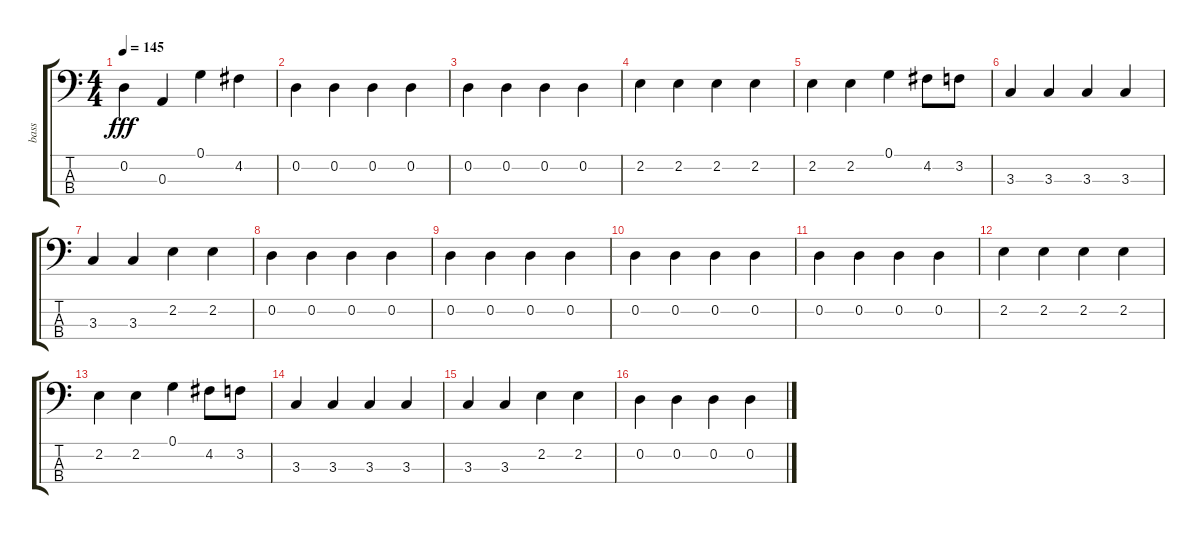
\track ("bass" "bass") {instrument electricbassfinger}
\staff {score tabs}
\tuning (G2 D2 A1 E1) {hide}
\ts (4 4)
\tempo 145
\clef f4
\ks c
0.2.4{dy fff} 0.3.4 0.1.4 4.2.4 |
0.2.4 0.2.4 0.2.4 0.2.4 |
0.2.4 0.2.4 0.2.4 0.2.4 |
2.2.4 2.2.4 2.2.4 2.2.4 |
2.2.4 2.2.4 0.1.4 4.2.8 3.2.8 |
3.3.4 3.3.4 3.3.4 3.3.4 |
3.3.4 3.3.4 2.2.4 2.2.4 |
0.2.4 0.2.4 0.2.4 0.2.4 |
0.2.4 0.2.4 0.2.4 0.2.4 |
0.2.4 0.2.4 0.2.4 0.2.4 |
0.2.4 0.2.4 0.2.4 0.2.4 |
2.2.4 2.2.4 2.2.4 2.2.4 |
2.2.4 2.2.4 0.1.4 4.2.8 3.2.8 |
3.3.4 3.3.4 3.3.4 3.3.4 |
3.3.4 3.3.4 2.2.4 2.2.4 |
0.2.4 0.2.4 0.2.4 0.2.4
